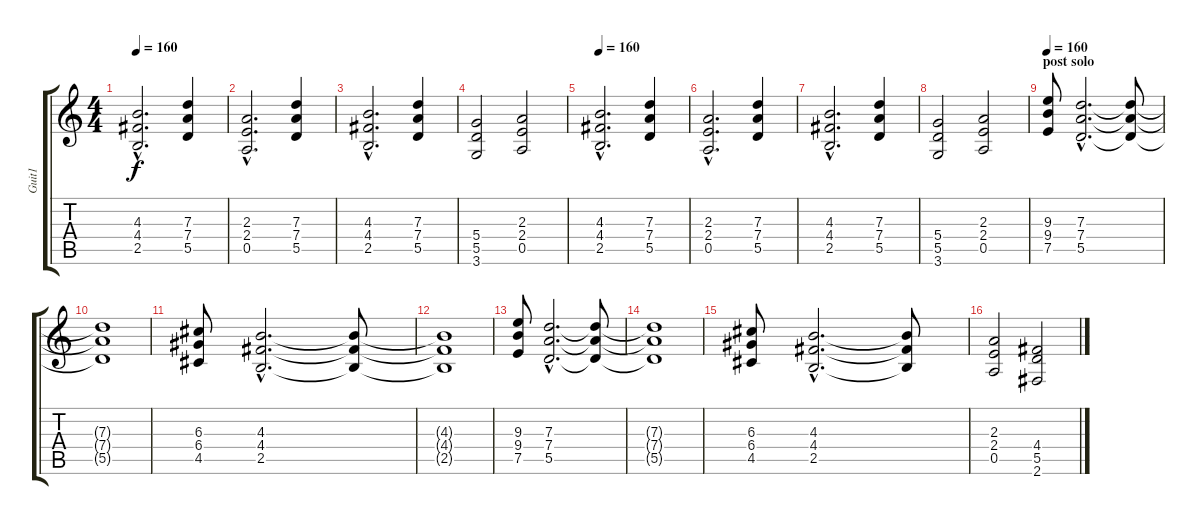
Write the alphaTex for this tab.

\track ("Guit1" "Guit1") {instrument electricguitarclean}
\staff {score tabs}
\tuning (E4 B3 G3 D3 A2 E2) {hide}
\ts (4 4)
\tempo 160
\clef g2
\ks c
(4.3{hac} 4.4{hac} 2.5{hac}).2{d dy f volume 11 instrument overdrivenguitar} (7.3 7.4 5.5).4 |
(2.3{hac} 2.4{hac} 0.5{hac}).2{d} (7.3 7.4 5.5).4 |
(4.3{hac} 4.4{hac} 2.5{hac}).2{d} (7.3 7.4 5.5).4 |
(5.4 5.5 3.6).2 (2.3 2.4 0.5).2 |
\tempo 160
(4.3{hac} 4.4{hac} 2.5{hac}).2{d volume 11 instrument overdrivenguitar} (7.3 7.4 5.5).4 |
(2.3{hac} 2.4{hac} 0.5{hac}).2{d} (7.3 7.4 5.5).4 |
(4.3{hac} 4.4{hac} 2.5{hac}).2{d} (7.3 7.4 5.5).4 |
(5.4 5.5 3.6).2 (2.3 2.4 0.5).2 |
\section ("" "post solo")
\tempo 160
(9.3 9.4 7.5).8{volume 11 instrument overdrivenguitar} (7.3{hac} 7.4{hac} 5.5{hac}).2{d} (7.3{t} 7.4{t} 5.5{t}).8 |
(7.3{t} 7.4{t} 5.5{t}).1 |
(6.3 6.4 4.5).8 (4.3{hac} 4.4{hac} 2.5{hac}).2{d} (4.3{t} 4.4{t} 2.5{t}).8 |
(4.3{t} 4.4{t} 2.5{t}).1 |
(9.3 9.4 7.5).8 (7.3{hac} 7.4{hac} 5.5{hac}).2{d} (7.3{t} 7.4{t} 5.5{t}).8 |
(7.3{t} 7.4{t} 5.5{t}).1 |
(6.3 6.4 4.5).8 (4.3{hac} 4.4{hac} 2.5{hac}).2{d} (4.3{t} 4.4{t} 2.5{t}).8 |
(2.3 2.4 0.5).2 (4.4 5.5 2.6).2
